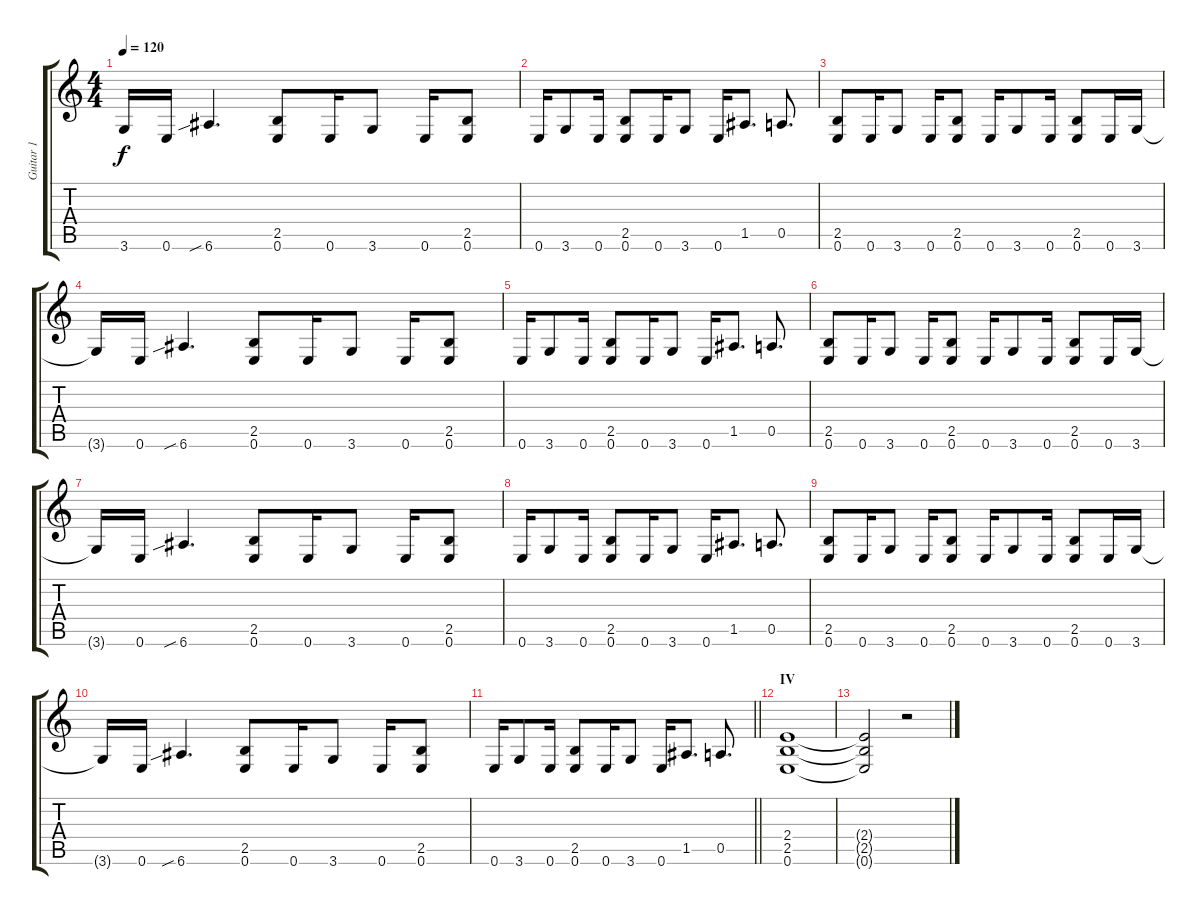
\track ("Guitar 1" "Guitar 1") {instrument distortionguitar}
\staff {score tabs}
\tuning (E4 B3 G3 D3 A2 E2) {hide}
\ts (4 4)
\tempo 120
\clef g2
\ks c
3.6{t}.16{dy f} 0.6.16 6.6{sib}.4{d} (2.5 0.6).8 0.6.16 3.6.8 0.6.16 (2.5 0.6).8 |
0.6.16 3.6.8 0.6.16 (2.5 0.6).8 0.6.16 3.6.8 0.6.16 1.5.8{d} 0.5.8{d} |
(2.5 0.6).8 0.6.16 3.6.8 0.6.16 (2.5 0.6).8 0.6.16 3.6.8 0.6.16 (2.5 0.6).8 0.6.16 3.6.16 |
3.6{t}.16 0.6.16 6.6{sib}.4{d} (2.5 0.6).8 0.6.16 3.6.8 0.6.16 (2.5 0.6).8 |
0.6.16 3.6.8 0.6.16 (2.5 0.6).8 0.6.16 3.6.8 0.6.16 1.5.8{d} 0.5.8{d} |
(2.5 0.6).8 0.6.16 3.6.8 0.6.16 (2.5 0.6).8 0.6.16 3.6.8 0.6.16 (2.5 0.6).8 0.6.16 3.6.16 |
3.6{t}.16 0.6.16 6.6{sib}.4{d} (2.5 0.6).8 0.6.16 3.6.8 0.6.16 (2.5 0.6).8 |
0.6.16 3.6.8 0.6.16 (2.5 0.6).8 0.6.16 3.6.8 0.6.16 1.5.8{d} 0.5.8{d} |
(2.5 0.6).8 0.6.16 3.6.8 0.6.16 (2.5 0.6).8 0.6.16 3.6.8 0.6.16 (2.5 0.6).8 0.6.16 3.6.16 |
3.6{t}.16 0.6.16 6.6{sib}.4{d} (2.5 0.6).8 0.6.16 3.6.8 0.6.16 (2.5 0.6).8 |
\barLineRight lightlight
0.6.16 3.6.8 0.6.16 (2.5 0.6).8 0.6.16 3.6.8 0.6.16 1.5.8{d} 0.5.8{d} |
\section ("" "IV")
(2.4 2.5 0.6).1 |
(2.4{t} 2.5{t} 0.6{t}).2 r.2
